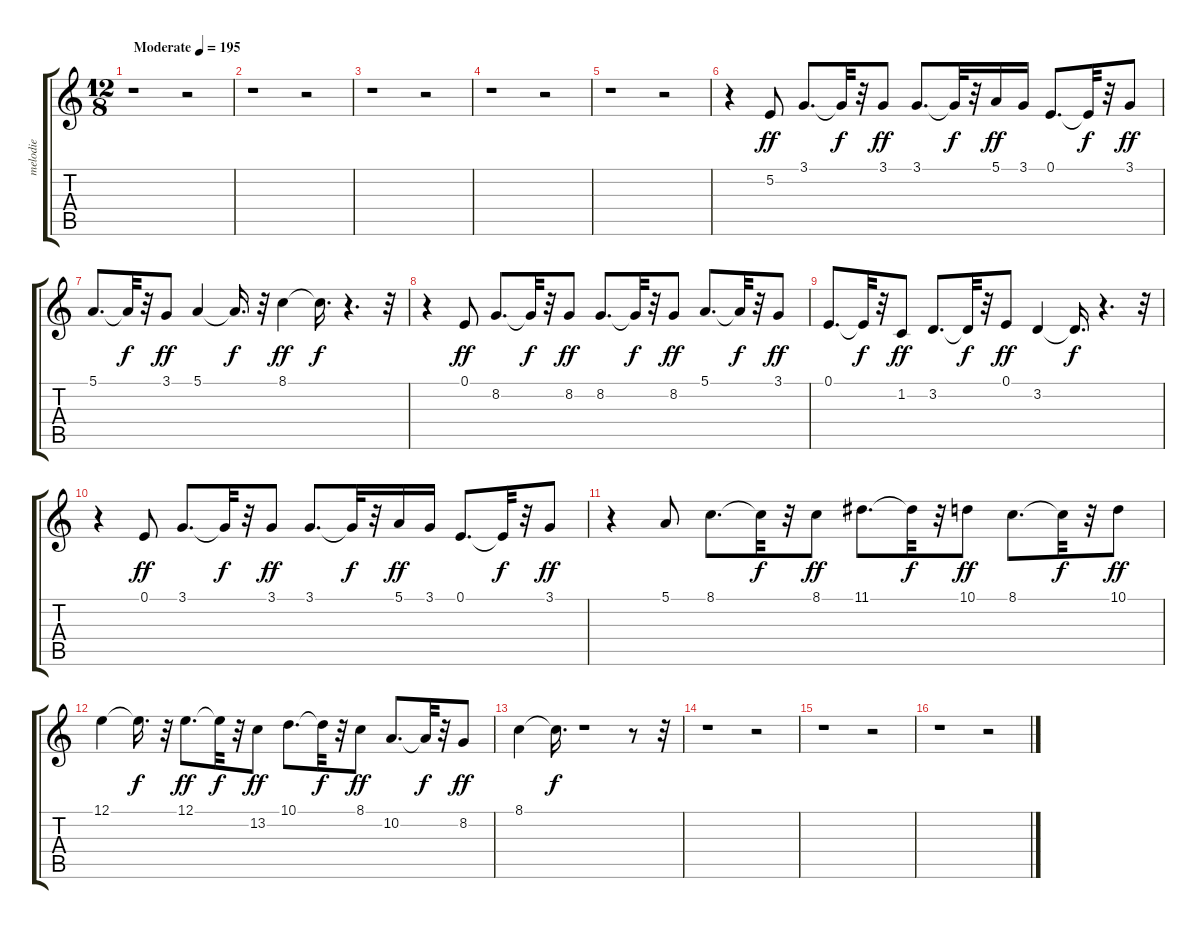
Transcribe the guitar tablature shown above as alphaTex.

\track ("melodie" "melodie") {instrument shamisen}
\staff {score tabs}
\tuning (E4 B3 G3 D3 A2 E2) {hide}
\ts (12 8)
\tempo (195 "Moderate")
\clef g2
\ks c
r.1{dy ff instrument shamisen} r.2 |
r.1 r.2 |
r.1 r.2 |
r.1 r.2 |
r.1 r.2 |
r.4 5.2.8 3.1.8{d} 3.1{t}.32{dy f} r.32 3.1.8{dy ff} 3.1.8{d} 3.1{t}.32{dy f} r.32 5.1.16{dy ff} 3.1.16 0.1.8{d} 0.1{t}.32{dy f} r.32 3.1.8{dy ff} |
5.1.8{d} 5.1{t}.32{dy f} r.32 3.1.8{dy ff} 5.1.4 5.1{t}.16{d dy f} r.32 8.1.4{dy ff} 8.1{t}.16{d dy f} r.4{d} r.32 |
r.4 0.1.8{dy ff} 8.2.8{d} 8.2{t}.32{dy f} r.32 8.2.8{dy ff} 8.2.8{d} 8.2{t}.32{dy f} r.32 8.2.8{dy ff} 5.1.8{d} 5.1{t}.32{dy f} r.32 3.1.8{dy ff} |
0.1.8{d} 0.1{t}.32{dy f} r.32 1.2.8{dy ff} 3.2.8{d} 3.2{t}.32{dy f} r.32 0.1.8{dy ff} 3.2.4 3.2{t}.16{d dy f} r.4{d} r.32 |
r.4 0.1.8{dy ff} 3.1.8{d} 3.1{t}.32{dy f} r.32 3.1.8{dy ff} 3.1.8{d} 3.1{t}.32{dy f} r.32 5.1.16{dy ff} 3.1.16 0.1.8{d} 0.1{t}.32{dy f} r.32 3.1.8{dy ff} |
r.4 5.1.8 8.1.8{d} 8.1{t}.32{dy f} r.32 8.1.8{dy ff} 11.1.8{d} 11.1{t}.32{dy f} r.32 10.1.8{dy ff} 8.1.8{d} 8.1{t}.32{dy f} r.32 10.1.8{dy ff} |
12.1.4 12.1{t}.16{d dy f} r.32 12.1.8{d dy ff} 12.1{t}.32{dy f} r.32 13.2.8{dy ff} 10.1.8{d} 10.1{t}.32{dy f} r.32 8.1.8{dy ff} 10.2.8{d} 10.2{t}.32{dy f} r.32 8.2.8{dy ff} |
8.1.4 8.1{t}.16{d dy f} r.1 r.8 r.32 |
r.1 r.2 |
r.1 r.2 |
r.1 r.2
